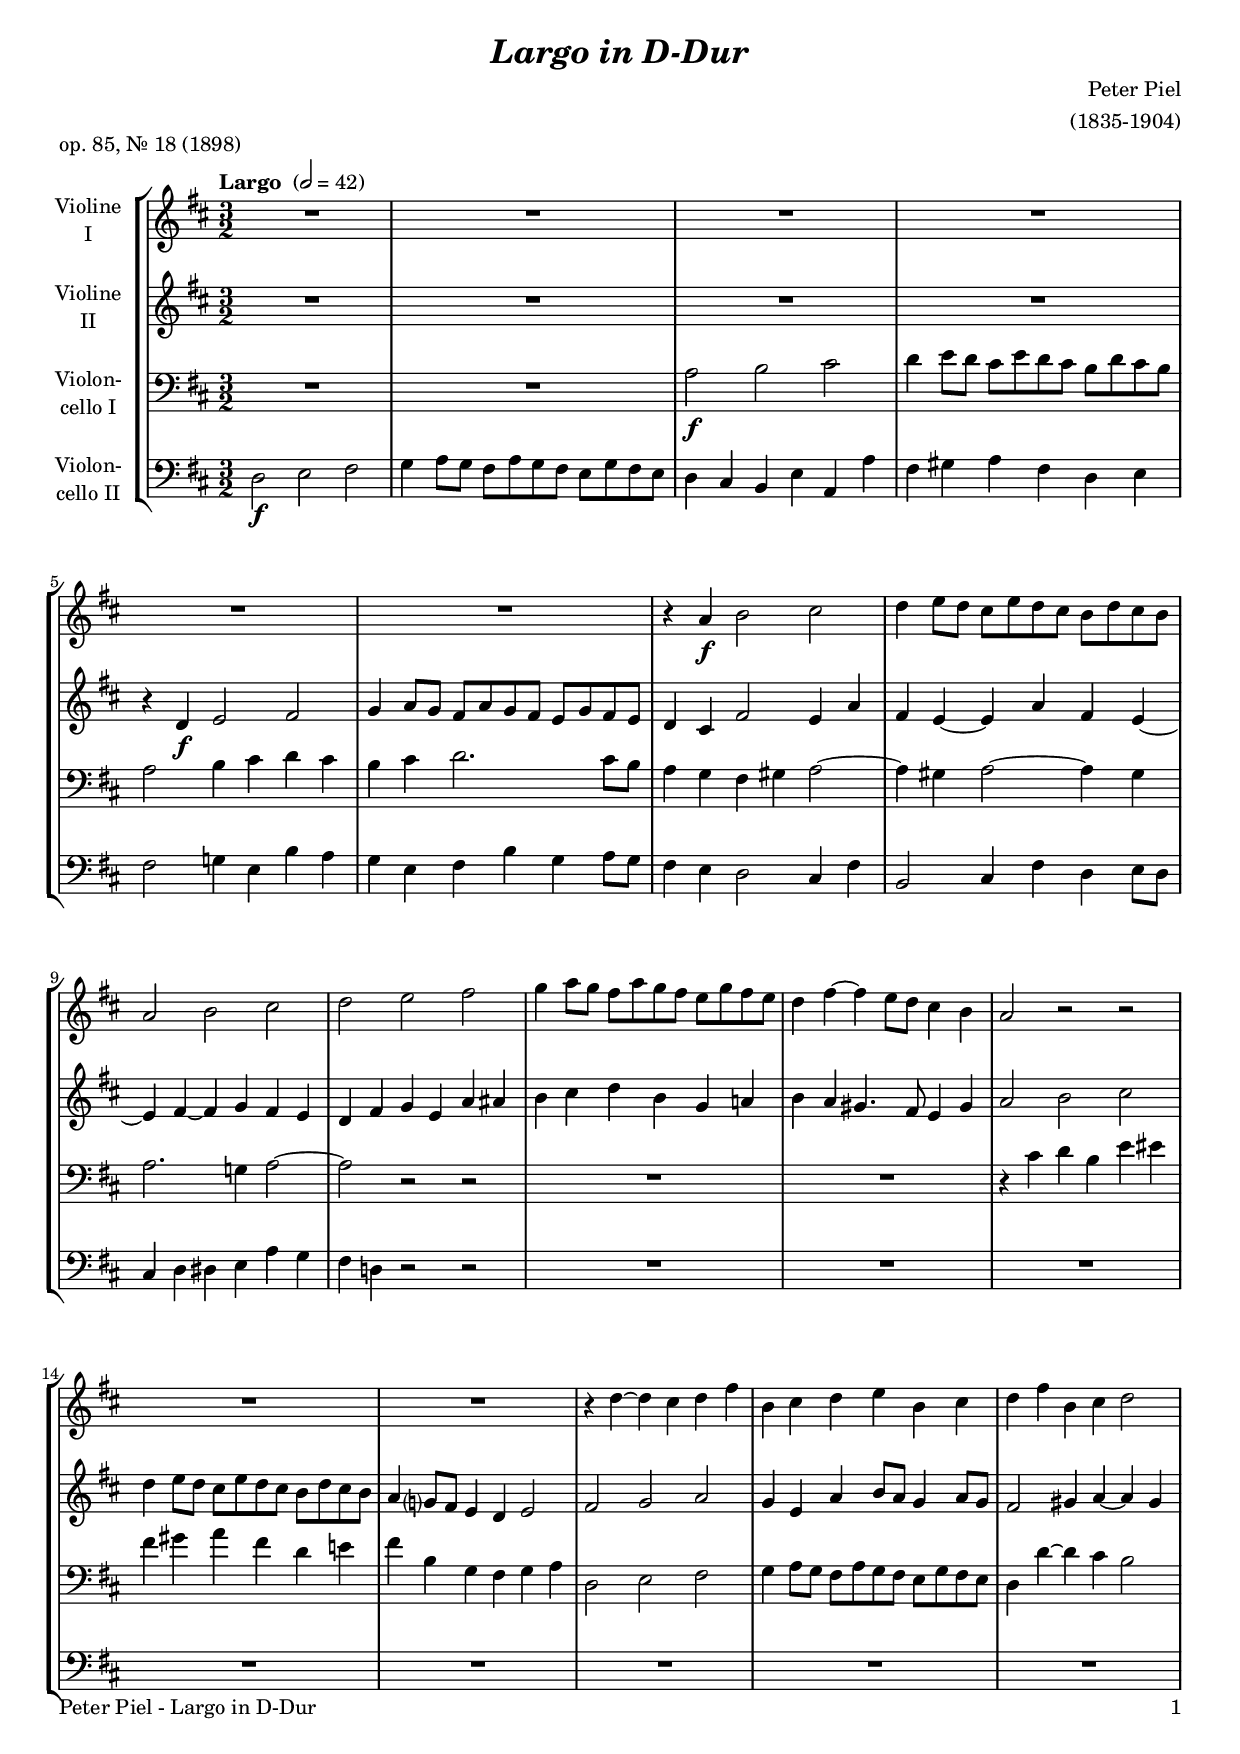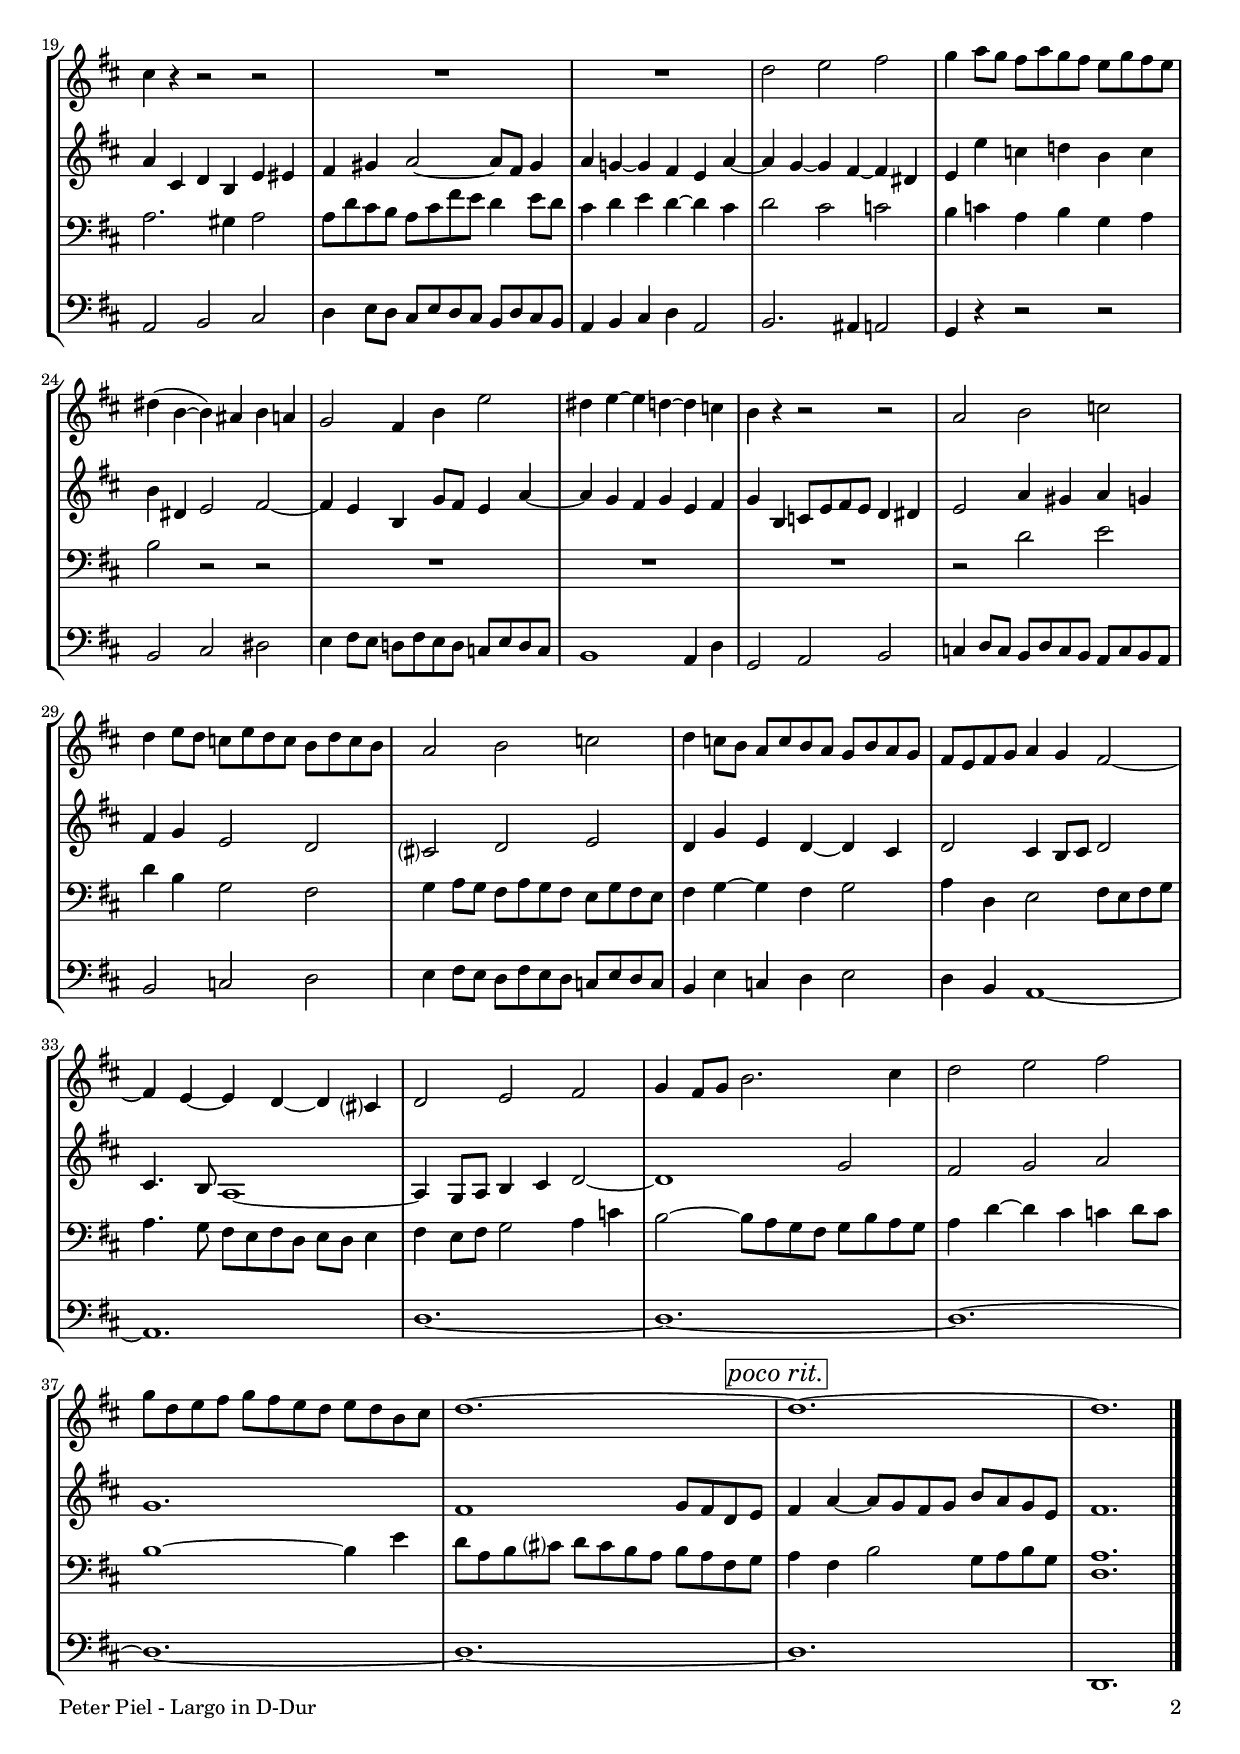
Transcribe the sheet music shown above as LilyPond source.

\version "2.22.0"
\include "deutsch.ly"
  
#(set-global-staff-size 18)

\header {
  title     = \markup \bold \italic "Largo in D-Dur"
  composer  = "Peter Piel"
  arranger  = "(1835-1904)"
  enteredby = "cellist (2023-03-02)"
  piece     = "op. 85, Nr. 18 (1898)"
}

voiceconsts = {
  \key d \major
  \time 3/2
  \clef "treble"
%  \numericTimeSignature
  \compressEmptyMeasures
  % Set default beaming for all staves
%  \set Timing.beamExceptions = #'()
%  \set Timing.baseMoment     = #(ly:make-moment 1 4)
%  \set Timing.beatStructure  = #'(1 1 1)
  \tempo "Largo " 2=42
}

mifl = "flute"
mivl = "violin"
miba = "cello"
mipz = "pizzicato strings"

atem = \mark \markup \box \italic "a tempo"
piul = \mark \markup \box \italic "più lento"
prit = \mark \markup \box \italic "poco rit."

va = \relative c'' {
  \voiceconsts

  R1.*6
  r4 a\f h2 cis
  d4 e8 d cis e d cis h d cis h
  a2 h cis
  d e fis

  g4 a8 g fis a g fis e g fis e
  d4 fis~ fis e8 d cis4 h
  a2 r r
  R1.*2

  r4 d~ d cis d fis
  h, cis d e h cis
  d fis h, cis d2
  cis4 r r2 r

  R1.*2
  d2 e fis
  g4 a8 g fis a g fis e g fis e

  dis4( h~ h) ais h a
  g2 fis4 h e2
  dis4 e~ e d~ d c
  h r r2 r

  a h c
  d4 e8 d c e d c h d c h
  a2 h c
  d4 c8 h a c h a g h a g

  fis e fis g a4 g fis2~
  fis4 e~ e d~ d cis?
  d2 e fis
  g4 fis8 g h2. cis4

  d2 e fis
  g8 d e fis g fis e d e d h cis
  d1.~ \prit
  d~
  d \bar "|."
}

vb = \relative c' {
  \voiceconsts

  R1.*4
  r4 d\f e2 fis

  g4 a8 g fis a g fis e g fis e
  d4 cis fis2 e4 a
  fis e~ e a fis e~
  e fis~ fis g fis e
  d fis g e a ais

  h cis d h g a!
  h a gis4. fis8 e4 gis
  a2 h cis
  d4 e8 d cis e d cis h d cis h

  a4 g?8 fis e4 d e2
  fis g a
  g4 e a h8 a g4 a8 g
  fis2 gis4 a~ a gis
  a cis, d h e eis

  fis gis a2~ a8 fis gis4
  a g!~ g fis e a~
  a g~ g fis~ fis dis
  e e' c d! h c

  h dis, e2 fis~
  fis4 e h g'8 fis e4 a~
  a g fis g e fis
  g h, c8 e fis e d4 dis

  e2 a4 gis a g
  fis g e2 d
  cis? d e
  d4 g e d~ d cis

  d2 cis4 h8 cis d2
  cis4. h8 a1~
  a4 g8 a h4 cis d2~
  d1 g2

  fis g a
  g1.
  fis1 g8 fis d e \prit
  fis4 a~ a8 g fis g h a g e
  fis1. \bar "|."
}

vc = \relative c' {
  \voiceconsts
  \clef "bass"

  R1.*2
  a2\f h cis
  d4 e8 d cis e d cis h d cis h
  a2 h4 cis d cis

  h cis d2. cis8 h
  a4 g fis gis a2~
  a4 gis a2~ a4 gis
  a2. g!4 a2~
  a r r

  R1.*2
  r4 cis d h e eis
  fis gis a fis d e!

  fis h, g fis g a
  d,2 e fis
  g4 a8 g fis a g fis e g fis e
  d4 d'~ d cis h2
  a2. gis4 a2

  a8 d cis h a cis fis e d4 e8 d
  cis4 d e d~ d cis
  d2 cis c
  h4 c a h g a

  h2 r r
  R1.*3
  r2 d e
  d4 h g2 fis
  g4 a8 g fis a g fis e g fis e
  fis4 g~ g fis g2

  a4 d, e2 fis8 e fis g
  a4. g8 fis e fis d e d e4
  fis4 e8 fis g2 a4 c
  h2~ h8 a g fis g h a g

  a4 d~ d cis c d8 c
  h1~ h4 e
  d8 a h cis? d cis h a h a fis g \prit
  a4 fis h2 g8 a h g
  <d a'>1. \bar "|."
}

vd = \relative c {
  \voiceconsts
  \clef "bass"

  d2\f e fis
  g4 a8 g fis a g fis e g fis e
  d4 cis h e a, a'
  fis gis a fis d e
  fis2 g!4 e h' a

  g e fis h g a8 g
  fis4 e d2 cis4 fis
  h,2 cis4 fis d e8 d
  cis4 d dis e a g
  fis d! r2 r

  R1.*8
  a2 h cis
  d4 e8 d cis e d cis h d cis h
  a4 h cis d a2
  h2. ais4 a2
  g4 r r2 r

  h cis dis
  e4 fis8 e d! fis e d c e d c
  h1 a4 d
  g,2 a h

  c4 d8 c h d c h a c h a
  h2 c d
  e4 fis8 e d fis e d c e d c
  h4 e c d e2

  d4 h a1~
  a1.
  d~
  d~

  d~
  d~
  d~ \prit
  d
  d, \bar "|."
}


music = \new StaffGroup <<
      \new Staff {
	\set Staff.midiInstrument = \mivl
	\set Staff.instrumentName = \markup \center-column { "Violine" "I" }
	\transpose d d { \va }
      }

      \new Staff {
	\set Staff.midiInstrument = \mivl
	\set Staff.instrumentName = \markup \center-column { "Violine" "II" }
	\transpose d d { \vb }
      }

      \new Staff {
	\set Staff.midiInstrument = \miba
	\set Staff.instrumentName = \markup \center-column { "Violon-" "cello I" }
	\transpose d d { \vc }
      }

      \new Staff {
	\set Staff.midiInstrument = \miba
	\set Staff.instrumentName = \markup \center-column { "Violon-" "cello II" }
	\transpose d d { \vd }
      }
>>
\book {
   \paper {
    print-page-number = ##t
    print-first-page-number = ##t
    ragged-last-bottom = ##f
    oddHeaderMarkup = \markup \null
    evenHeaderMarkup = \markup \null
    oddFooterMarkup = \markup {
      \fill-line {
        \on-the-fly #print-page-number-check-first
        "Peter Piel - Largo in D-Dur" \fromproperty #'page:page-number-string
      }
    }
    evenFooterMarkup = \oddFooterMarkup
  } \score {
    \music
    \layout {}
  }

  \score {
    \unfoldRepeats \music

    \midi {
      \context {
        \Score
      }
    }
  }
}